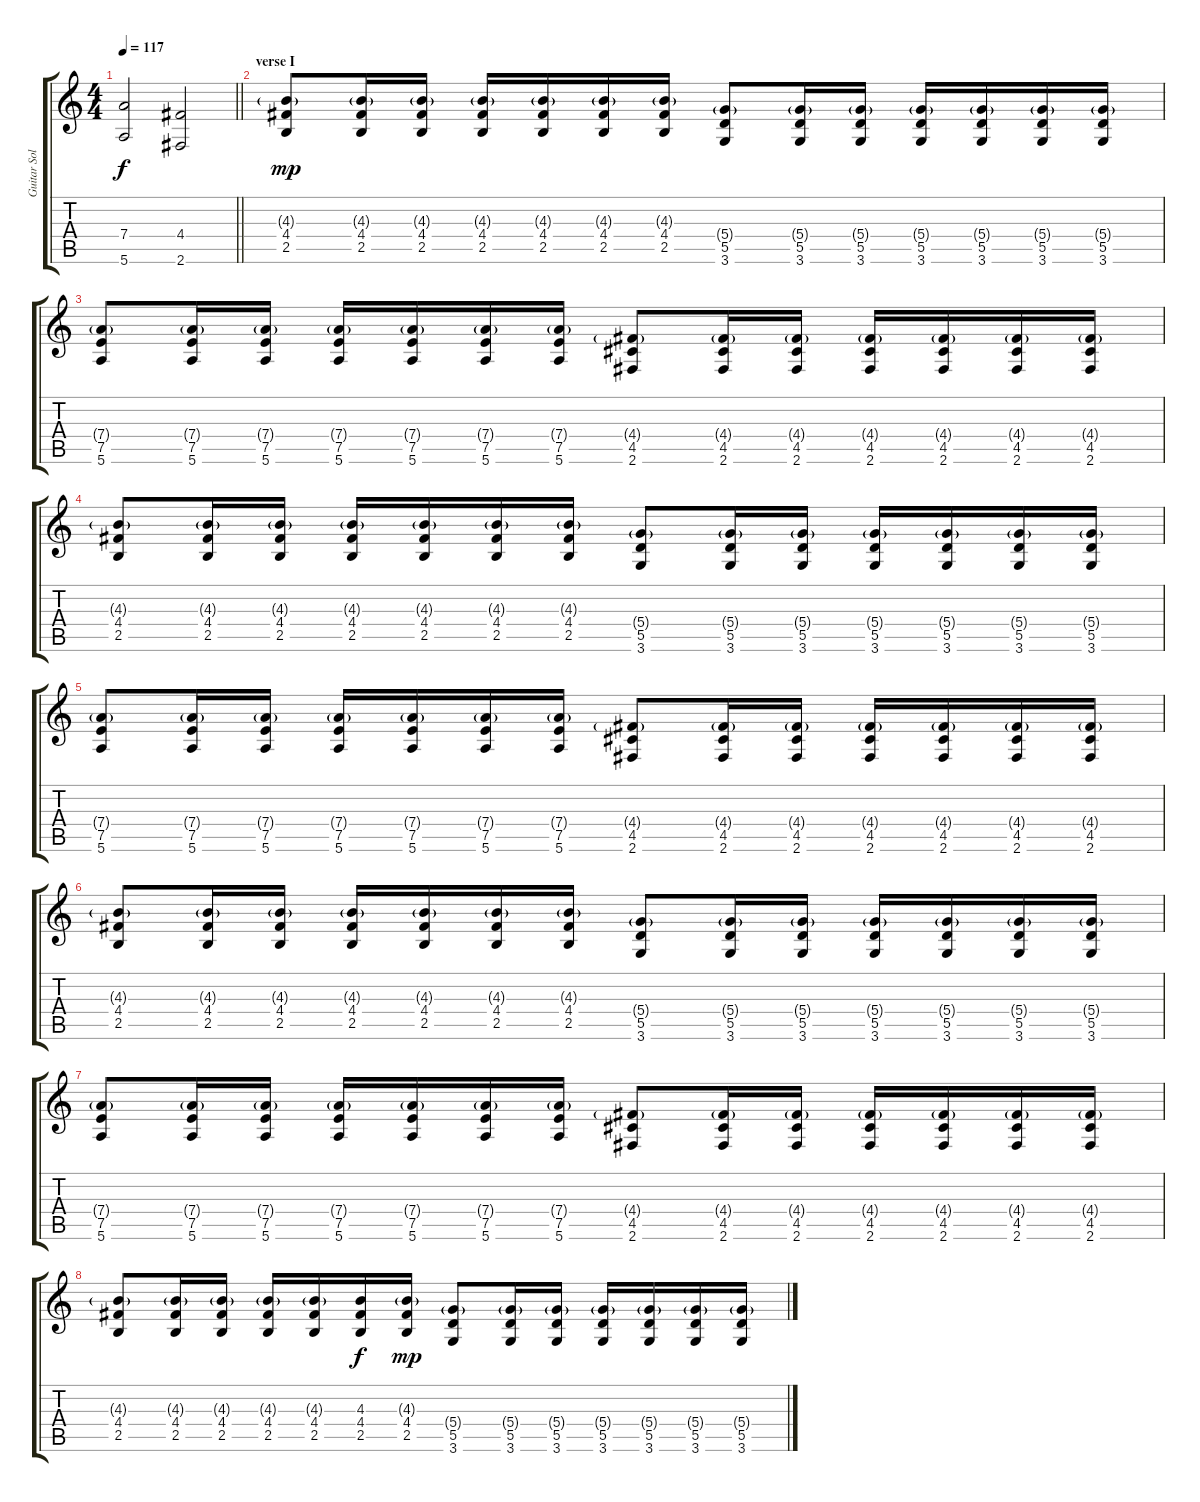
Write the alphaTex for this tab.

\track ("Guitar Solo 1" "Guitar Sol") {instrument distortionguitar}
\staff {score tabs}
\tuning (E4 B3 G3 D3 A2 E2) {hide}
\ts (4 4)
\tempo 117
\clef g2
\barLineRight lightlight
\ks c
(7.4 5.6).2{dy f} (4.4 2.6).2 |
\section ("" "verse I")
(4.3{g} 4.4 2.5).8{dy mp} (4.3{g} 4.4 2.5).16 (4.3{g} 4.4 2.5).16 (4.3{g} 4.4 2.5).16 (4.3{g} 4.4 2.5).16 (4.3{g} 4.4 2.5).16 (4.3{g} 4.4 2.5).16 (5.4{g} 5.5 3.6).8 (5.4{g} 5.5 3.6).16 (5.4{g} 5.5 3.6).16 (5.4{g} 5.5 3.6).16 (5.4{g} 5.5 3.6).16 (5.4{g} 5.5 3.6).16 (5.4{g} 5.5 3.6).16 |
(7.4{g} 7.5 5.6).8 (7.4{g} 7.5 5.6).16 (7.4{g} 7.5 5.6).16 (7.4{g} 7.5 5.6).16 (7.4{g} 7.5 5.6).16 (7.4{g} 7.5 5.6).16 (7.4{g} 7.5 5.6).16 (4.4{g} 4.5 2.6).8 (4.4{g} 4.5 2.6).16 (4.4{g} 4.5 2.6).16 (4.4{g} 4.5 2.6).16 (4.4{g} 4.5 2.6).16 (4.4{g} 4.5 2.6).16 (4.4{g} 4.5 2.6).16 |
(4.3{g} 4.4 2.5).8 (4.3{g} 4.4 2.5).16 (4.3{g} 4.4 2.5).16 (4.3{g} 4.4 2.5).16 (4.3{g} 4.4 2.5).16 (4.3{g} 4.4 2.5).16 (4.3{g} 4.4 2.5).16 (5.4{g} 5.5 3.6).8 (5.4{g} 5.5 3.6).16 (5.4{g} 5.5 3.6).16 (5.4{g} 5.5 3.6).16 (5.4{g} 5.5 3.6).16 (5.4{g} 5.5 3.6).16 (5.4{g} 5.5 3.6).16 |
(7.4{g} 7.5 5.6).8 (7.4{g} 7.5 5.6).16 (7.4{g} 7.5 5.6).16 (7.4{g} 7.5 5.6).16 (7.4{g} 7.5 5.6).16 (7.4{g} 7.5 5.6).16 (7.4{g} 7.5 5.6).16 (4.4{g} 4.5 2.6).8 (4.4{g} 4.5 2.6).16 (4.4{g} 4.5 2.6).16 (4.4{g} 4.5 2.6).16 (4.4{g} 4.5 2.6).16 (4.4{g} 4.5 2.6).16 (4.4{g} 4.5 2.6).16 |
(4.3{g} 4.4 2.5).8 (4.3{g} 4.4 2.5).16 (4.3{g} 4.4 2.5).16 (4.3{g} 4.4 2.5).16 (4.3{g} 4.4 2.5).16 (4.3{g} 4.4 2.5).16 (4.3{g} 4.4 2.5).16 (5.4{g} 5.5 3.6).8 (5.4{g} 5.5 3.6).16 (5.4{g} 5.5 3.6).16 (5.4{g} 5.5 3.6).16 (5.4{g} 5.5 3.6).16 (5.4{g} 5.5 3.6).16 (5.4{g} 5.5 3.6).16 |
(7.4{g} 7.5 5.6).8 (7.4{g} 7.5 5.6).16 (7.4{g} 7.5 5.6).16 (7.4{g} 7.5 5.6).16 (7.4{g} 7.5 5.6).16 (7.4{g} 7.5 5.6).16 (7.4{g} 7.5 5.6).16 (4.4{g} 4.5 2.6).8 (4.4{g} 4.5 2.6).16 (4.4{g} 4.5 2.6).16 (4.4{g} 4.5 2.6).16 (4.4{g} 4.5 2.6).16 (4.4{g} 4.5 2.6).16 (4.4{g} 4.5 2.6).16 |
(4.3{g} 4.4 2.5).8 (4.3{g} 4.4 2.5).16 (4.3{g} 4.4 2.5).16 (4.3{g} 4.4 2.5).16 (4.3{g} 4.4 2.5).16 (4.3 4.4 2.5).16{dy f} (4.3{g} 4.4 2.5).16{dy mp} (5.4{g} 5.5 3.6).8 (5.4{g} 5.5 3.6).16 (5.4{g} 5.5 3.6).16 (5.4{g} 5.5 3.6).16 (5.4{g} 5.5 3.6).16 (5.4{g} 5.5 3.6).16 (5.4{g} 5.5 3.6).16
